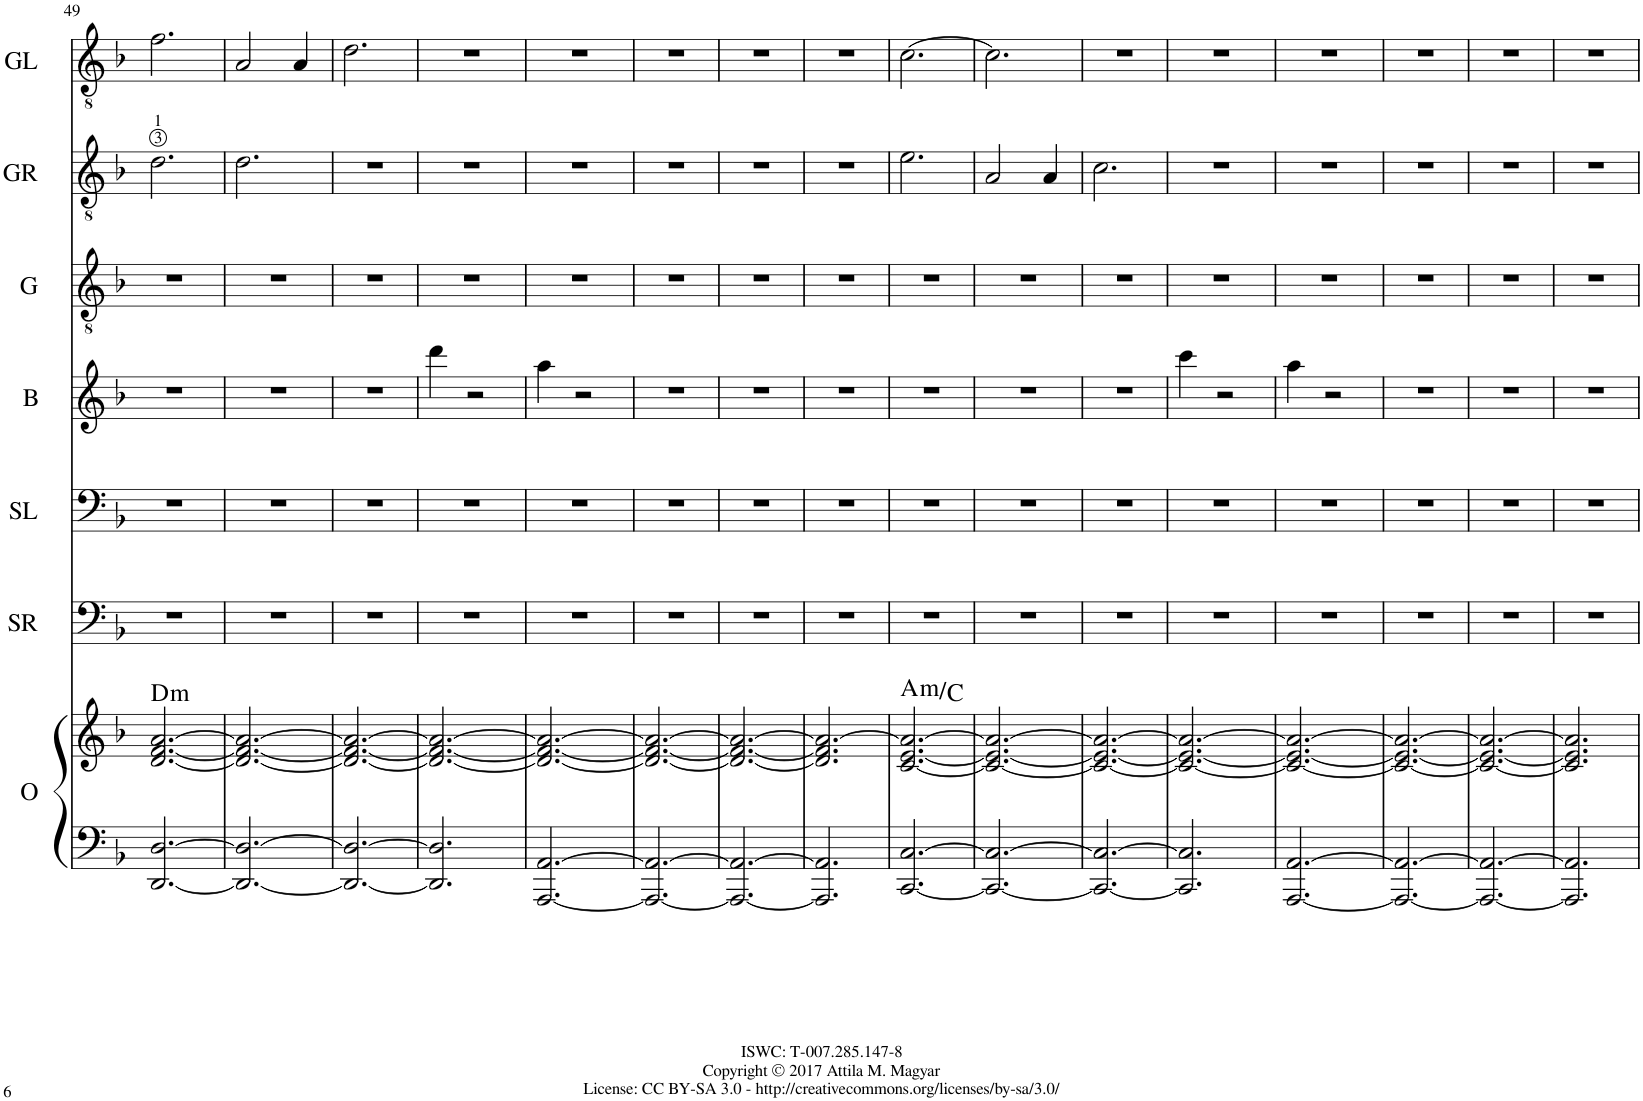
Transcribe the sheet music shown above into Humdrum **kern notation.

**kern	**kern	**harte	**kern	**kern	**kern	**kern	**kern	**kern
*part7	*part7	*part7	*part6	*part5	*part4	*part3	*part2	*part1
*staff8	*staff7	*	*staff6	*staff5	*staff4	*staff3	*staff2	*staff1
*I"Organ	*	*	*I"SynthR	*I"SynthL	*I"Bell	*I"Gtr	*I"GtrR	*I"GtrL
*I'O	*	*	*I'SR	*I'SL	*I'B	*I'G	*I'GR	*I'GL
!!LO:PB:g=z
*clefF4	*clefG2	*	*clefF4	*clefF4	*clefG2	*clefGv2	*clefGv2	*clefGv2
*k[b-]	*k[b-]	*	*k[b-]	*k[b-]	*k[b-]	*k[b-]	*k[b-]	*k[b-]
=49	=49	=49	=49	=49	=49	=49	=49	=49
!	!	!LO:H:kt=m	!	!	!	!	!	!
[2.DD/ [2.D/	[2.d/ [2.f/ [2.a/	D:min	1r	1r	1r	1r	2.d\	2.f\
4ryy	4ryy	.	.	.	.	.	4ryy	4ryy
=50	=50	=50	=50	=50	=50	=50	=50	=50
2.DD/_ 2.D/_	2.d/_ 2.f/_ 2.a/_	.	1r	1r	1r	1r	2.d\	2A/
.	.	.	.	.	.	.	.	4A/
4ryy	4ryy	.	.	.	.	.	4ryy	4ryy
=51	=51	=51	=51	=51	=51	=51	=51	=51
2.DD/_ 2.D/_	2.d/_ 2.f/_ 2.a/_	.	1r	1r	1r	1r	1r	2.d\
4ryy	4ryy	.	.	.	.	.	.	4ryy
=52	=52	=52	=52	=52	=52	=52	=52	=52
2.DD/] 2.D/]	2.d/_ 2.f/_ 2.a/_	.	1r	1r	4ddd\	1r	1r	1r
.	.	.	.	.	2r	.	.	.
4ryy	4ryy	.	.	.	4ryy	.	.	.
=53	=53	=53	=53	=53	=53	=53	=53	=53
[2.AAA/ [2.AA/	2.d/_ 2.f/_ 2.a/_	.	1r	1r	4aa\	1r	1r	1r
.	.	.	.	.	2r	.	.	.
4ryy	4ryy	.	.	.	4ryy	.	.	.
=54	=54	=54	=54	=54	=54	=54	=54	=54
2.AAA/_ 2.AA/_	2.d/_ 2.f/_ 2.a/_	.	1r	1r	1r	1r	1r	1r
4ryy	4ryy	.	.	.	.	.	.	.
=55	=55	=55	=55	=55	=55	=55	=55	=55
2.AAA/_ 2.AA/_	2.d/_ 2.f/_ 2.a/_	.	1r	1r	1r	1r	1r	1r
4ryy	4ryy	.	.	.	.	.	.	.
=56	=56	=56	=56	=56	=56	=56	=56	=56
2.AAA/] 2.AA/]	2.d/] 2.f/] 2.a/_	.	1r	1r	1r	1r	1r	1r
4ryy	4ryy	.	.	.	.	.	.	.
=57	=57	=57	=57	=57	=57	=57	=57	=57
!	!	!LO:H:kt=m	!	!	!	!	!	!
[2.CC/ [2.C/	[2.c/ [2.e/ 2.a/_	A:min/b3	1r	1r	1r	1r	2.e\	[2.c\
4ryy	4ryy	.	.	.	.	.	4ryy	4ryy
=58	=58	=58	=58	=58	=58	=58	=58	=58
2.CC/_ 2.C/_	2.c/_ 2.e/_ 2.a/_	.	1r	1r	1r	1r	2A/	2.c\]
.	.	.	.	.	.	.	4A/	.
4ryy	4ryy	.	.	.	.	.	4ryy	4ryy
=59	=59	=59	=59	=59	=59	=59	=59	=59
2.CC/_ 2.C/_	2.c/_ 2.e/_ 2.a/_	.	1r	1r	1r	1r	2.c\	1r
4ryy	4ryy	.	.	.	.	.	4ryy	.
=60	=60	=60	=60	=60	=60	=60	=60	=60
2.CC/] 2.C/]	2.c/_ 2.e/_ 2.a/_	.	1r	1r	4ccc\	1r	1r	1r
.	.	.	.	.	2r	.	.	.
4ryy	4ryy	.	.	.	4ryy	.	.	.
=61	=61	=61	=61	=61	=61	=61	=61	=61
[2.AAA/ [2.AA/	2.c/_ 2.e/_ 2.a/_	.	1r	1r	4aa\	1r	1r	1r
.	.	.	.	.	2r	.	.	.
4ryy	4ryy	.	.	.	4ryy	.	.	.
=62	=62	=62	=62	=62	=62	=62	=62	=62
2.AAA/_ 2.AA/_	2.c/_ 2.e/_ 2.a/_	.	1r	1r	1r	1r	1r	1r
4ryy	4ryy	.	.	.	.	.	.	.
=63	=63	=63	=63	=63	=63	=63	=63	=63
2.AAA/_ 2.AA/_	2.c/_ 2.e/_ 2.a/_	.	1r	1r	1r	1r	1r	1r
4ryy	4ryy	.	.	.	.	.	.	.
=64	=64	=64	=64	=64	=64	=64	=64	=64
2.AAA/] 2.AA/]	2.c/] 2.e/] 2.a/]	.	1r	1r	1r	1r	1r	1r
4ryy	4ryy	.	.	.	.	.	.	.
=	=	=	=	=	=	=	=	=
*-	*-	*-	*-	*-	*-	*-	*-	*-
